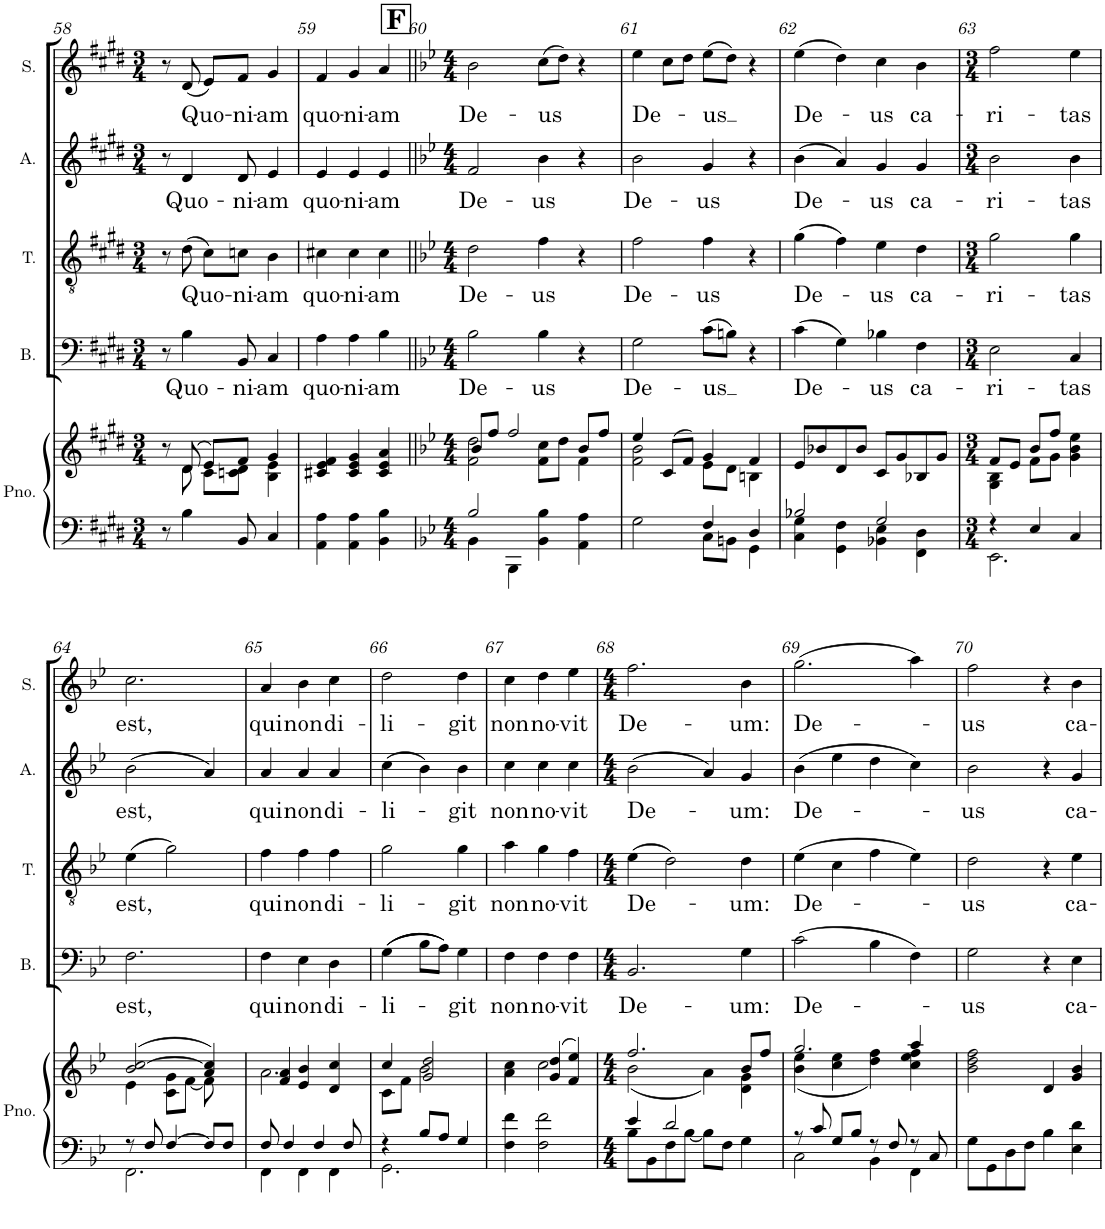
**kern	**kern	**kern	**text	**kern	**text	**kern	**text	**kern	**text
*part5	*part5	*part4	*part4	*part3	*part3	*part2	*part2	*part1	*part1
*staff6	*staff5	*staff4	*staff4	*staff3	*staff3	*staff2	*staff2	*staff1	*staff1
*I"Piano	*	*I"Basses	*	*I"Ténors	*	*I"Altos	*	*I"Sopranos	*
*I'Pno.	*	*I'B.	*	*I'T.	*	*I'A.	*	*I'S.	*
!!LO:PB:g=z
*clefF4	*clefG2	*clefF4	*	*clefGv2	*	*clefG2	*	*clefG2	*
*	*	*	*	*Trd7c12	*	*	*	*	*
*k[f#c#g#d#]	*k[f#c#g#d#]	*k[f#c#g#d#]	*	*k[f#c#g#d#]	*	*k[f#c#g#d#]	*	*k[f#c#g#d#]	*
*E:	*E:	*E:	*	*E:	*	*E:	*	*E:	*
*M3/4	*M3/4	*M3/4	*	*M3/4	*	*M3/4	*	*M3/4	*
=58	=58	=58	=58	=58	=58	=58	=58	=58	=58
*	*^	*	*	*	*	*	*	*	*
8r	8r	8ryy	8r	.	8r	.	8r	.	8r	.
!	!	!	!	!LO:LY:b	!	!LO:LY:b	!	!LO:LY:b	!	!LO:LY:b
4B\	(8d#/	8d#\	4B\	Quo-	(8d#\	Quo-	4d#/	Quo-	(8d#/	Quo-
.	8e/L)	8c#\L	.	.	8c#\L)	.	.	.	8e/L)	.
!	!	!	!	!LO:LY:b	!	!LO:LY:b	!	!LO:LY:b	!	!LO:LY:b
8BB/	8f#/J	8cn\ 8d#\J	8BB/	-ni-	8cn\J	-ni-	8d#/	-ni-	8f#/J	-ni-
!	!	!	!	!LO:LY:b	!	!LO:LY:b	!	!LO:LY:b	!	!LO:LY:b
4C#/	4g#/	4B\ 4e\	4C#/	-am	4B\	-am	4e/	-am	4g#/	-am
=59	=59	=59	=59	=59	=59	=59	=59	=59	=59	=59
!	!	!	!	!LO:LY:b	!	!LO:LY:b	!	!LO:LY:b	!	!LO:LY:b
*	*v	*v	*	*	*	*	*	*	*	*
4AA\ 4A\	4c#X/ 4e/ 4f#/	4A\	quo-	4c#X\	quo-	4e/	quo-	4f#/	quo-
!	!	!	!LO:LY:b	!	!LO:LY:b	!	!LO:LY:b	!	!LO:LY:b
4AA\ 4A\	4c#/ 4e/ 4g#/	4A\	-ni-	4c#\	-ni-	4e/	-ni-	4g#/	-ni-
!	!	!	!LO:LY:b	!	!LO:LY:b	!	!LO:LY:b	!	!LO:LY:b
4BB\ 4B\	4c#/ 4e/ 4a/	4B\	-am	4c#\	-am	4e/	-am	4a/	-am
!!LO:REH:place=s1:a:B:cj:fs=17.1407:t=F
=60||	=60||	=60||	=60||	=60||	=60||	=60||	=60||	=60||	=60||
*k[b-e-]	*k[b-e-]	*k[b-e-]	*	*k[b-e-]	*	*k[b-e-]	*	*k[b-e-]	*
*B-:	*B-:	*B-:	*	*B-:	*	*B-:	*	*B-:	*
*M4/4	*M4/4	*M4/4	*	*M4/4	*	*M4/4	*	*M4/4	*
*^	*^	*	*	*	*	*	*	*	*
!	!	!	!	!	!LO:LY:b	!	!LO:LY:b	!	!LO:LY:b	!	!LO:LY:b
2B-/	4BB-\	8b-/L	2f\ 2dd\	2B-\	De-	2d\	De-	2f/	De-	2b-\	De-
.	.	8ff/J	.	.	.	.	.	.	.	.	.
.	4BBB-\	2ff/	.	.	.	.	.	.	.	.	.
!	!	!	!	!	!LO:LY:b	!	!LO:LY:b	!	!LO:LY:b	!	!LO:LY:b
4BB-\ 4B-\	2ryy	.	8f\ 8cc\L	4B-\	-us	4f\	-us	4b-\	-us	(8cc\L	-us
.	.	.	8dd\J	.	.	.	.	.	.	8dd\J)	.
4AA\ 4A\	.	8b-/L	4f\	4r	.	4r	.	4r	.	4r	.
.	.	8ff/J	.	.	.	.	.	.	.	.	.
=61	=61	=61	=61	=61	=61	=61	=61	=61	=61	=61	=61
!	!	!	!	!	!LO:LY:b	!	!LO:LY:b	!	!LO:LY:b	!	!LO:LY:b
2G\	2ryy	4ee-/	2f\ 2b-\	2G\	De-	2f\	De-	2b-\	De-	4ee-\	De-
.	.	(8c/L	.	.	.	.	.	.	.	8cc\L	.
.	.	8f/J)	.	.	.	.	.	.	.	8dd\J	.
!	!	!	!	!	!LO:LY:b	!	!LO:LY:b	!	!LO:LY:b	!	!LO:LY:b
4F/	8C\L	4g/	8e-\L	(8c\L	-us	4f\	-us	4g/	-us	(8ee-\L	-us
.	8BBn\J	.	8d\J	8Bn\J)	.	.	.	.	.	8dd\J)	.
4D/	4GG\	4f/	4Bn\	4r	.	4r	.	4r	.	4r	.
=62	=62	=62	=62	=62	=62	=62	=62	=62	=62	=62	=62
!	!	!	!	!	!LO:LY:b	!	!LO:LY:b	!	!LO:LY:b	!	!LO:LY:b
2B-X/	4C\ 4G\	8e-/L	1ryy	(4c\	De-	(4g\	De-	(4b-\	De-	(4ee-\	De-
.	.	8b-X/	.	.	.	.	.	.	.	.	.
.	4GG\ 4F\	8d/	.	4G\)	.	4f\)	.	4a/)	.	4dd\)	.
.	.	8b-/J	.	.	.	.	.	.	.	.	.
!	!	!	!	!	!LO:LY:b	!	!LO:LY:b	!	!LO:LY:b	!	!LO:LY:b
2G/	4BB-X\ 4E-\	8c/L	.	4B-X\	-us	4e-\	-us	4g/	-us	4cc\	-us
.	.	8g/	.	.	.	.	.	.	.	.	.
!	!	!	!	!	!LO:LY:b	!	!LO:LY:b	!	!LO:LY:b	!	!LO:LY:b
.	4FF\ 4D\	8B-X/	.	4F\	ca-	4d\	ca-	4g/	ca-	4b-\	ca-
.	.	8g/J	.	.	.	.	.	.	.	.	.
=63	=63	=63	=63	=63	=63	=63	=63	=63	=63	=63	=63
*M3/4	*	*M3/4	*	*M3/4	*	*M3/4	*	*M3/4	*	*M3/4	*
!	!	!	!	!	!LO:LY:b	!	!LO:LY:b	!	!LO:LY:b	!	!LO:LY:b
4r	2.EE-\	8f/L	4G\ 4B-\	2E-\	-ri-	2g\	-ri-	2b-\	-ri-	2ff\	-ri-
.	.	8e-/J	.	.	.	.	.	.	.	.	.
4E-/	.	8b-/L	8f\L	.	.	.	.	.	.	.	.
.	.	8ff/J	8g\J	.	.	.	.	.	.	.	.
!	!	!	!	!	!LO:LY:b	!	!LO:LY:b	!	!LO:LY:b	!	!LO:LY:b
4C/	.	4g\ 4b-\ 4ee-\	4ryy	4C/	-tas	4g\	-tas	4b-\	-tas	4ee-\	-tas
!!LO:LB:g=z
=64	=64	=64	=64	=64	=64	=64	=64	=64	=64	=64	=64
!	!	!	!	!	!LO:LY:b	!	!LO:LY:b	!	!LO:LY:b	!	!LO:LY:b
8r	2.FF\	(2b-/ [2cc/	4e-\	2.F\	est,	(4e-\	est,	(2b-\	est,	2.cc\	est,
8F/	.	.	.	.	.	.	.	.	.	.	.
[4F/	.	.	8c\ 8g\L	.	.	2g\)	.	.	.	.	.
.	.	.	[8f\J	.	.	.	.	.	.	.	.
8F/L]	.	4a/ 4cc/])	8f\]	.	.	.	.	4a/)	.	.	.
8F/J	.	.	8ryy	.	.	.	.	.	.	.	.
=65	=65	=65	=65	=65	=65	=65	=65	=65	=65	=65	=65
!	!	!	!	!	!LO:LY:b	!	!LO:LY:b	!	!LO:LY:b	!	!LO:LY:b
8F/	4FF\	4f/ 4a/	2.a\	4F\	qui	4f\	qui	4a/	qui	4a/	qui
4F/	.	.	.	.	.	.	.	.	.	.	.
!	!	!	!	!	!LO:LY:b	!	!LO:LY:b	!	!LO:LY:b	!	!LO:LY:b
.	4FF\	4e-/ 4b-/	.	4E-\	non	4f\	non	4a/	non	4b-\	non
4F/	.	.	.	.	.	.	.	.	.	.	.
!	!	!	!	!	!LO:LY:b	!	!LO:LY:b	!	!LO:LY:b	!	!LO:LY:b
.	4FF\	4d/ 4cc/	.	4D\	di-	4f\	di-	4a/	di-	4cc\	di-
8F/	.	.	.	.	.	.	.	.	.	.	.
=66	=66	=66	=66	=66	=66	=66	=66	=66	=66	=66	=66
!	!	!	!	!	!LO:LY:b	!	!LO:LY:b	!	!LO:LY:b	!	!LO:LY:b
4r	2.GG\	4cc/	8c\L	((4G\	-li-	2g\	-li-	(4cc\	-li-	2dd\	-li-
.	.	.	8f\J	.	.	.	.	.	.	.	.
8B-/L	.	2g/ 2dd/	2b-\	8B-\L	.	.	.	4b-\)	.	.	.
8A/J	.	.	.	8A\J))	.	.	.	.	.	.	.
!	!	!	!	!	!LO:LY:b	!	!LO:LY:b	!	!LO:LY:b	!	!LO:LY:b
4G/	.	.	.	4G\	-git	4g\	-git	4b-\	-git	4dd\	-git
*v	*v	*	*	*	*	*	*	*	*	*	*
=67	=67	=67	=67	=67	=67	=67	=67	=67	=67	=67
!	!	!	!	!LO:LY:b	!	!LO:LY:b	!	!LO:LY:b	!	!LO:LY:b
4F\ 4f\	4cc\	4a\	4F\	non	4a\	non	4cc\	non	4cc\	non
!	!	!	!	!LO:LY:b	!	!LO:LY:b	!	!LO:LY:b	!	!LO:LY:b
2F\ 2f\	(4g/ 4dd/	2cc\	4F\	no-	4g\	no-	4cc\	no-	4dd\	no-
!	!	!	!	!LO:LY:b	!	!LO:LY:b	!	!LO:LY:b	!	!LO:LY:b
.	4f/ 4ee-/)	.	4F\	-vit	4f\	-vit	4cc\	-vit	4ee-\	-vit
=68	=68	=68	=68	=68	=68	=68	=68	=68	=68	=68
*M4/4	*M4/4	*	*M4/4	*	*M4/4	*	*M4/4	*	*M4/4	*
*^	*	*	*	*	*	*	*	*	*	*
!	!	!	!	!	!LO:LY:b	!	!LO:LY:b	!	!LO:LY:b	!	!LO:LY:b
4e-/	8B-\L	2.ff/	(2b-\	2.BB-/	De-	(4e-\	De-	(2b-\	De-	2.ff\	De-
.	8BB-\	.	.	.	.	.	.	.	.	.	.
2d/	8F\	.	.	.	.	2d\)	.	.	.	.	.
.	[8B-\J	.	.	.	.	.	.	.	.	.	.
.	8B-\L]	.	4a\)	.	.	.	.	4a/)	.	.	.
.	8F\J	.	.	.	.	.	.	.	.	.	.
!	!	!	!	!	!LO:LY:b	!	!LO:LY:b	!	!LO:LY:b	!	!LO:LY:b
4G\	4ryy	8b-/L	4d\ 4g\	4G\	-um:	4d\	-um:	4g/	-um:	4b-\	-um:
.	.	8ff/J	.	.	.	.	.	.	.	.	.
=69	=69	=69	=69	=69	=69	=69	=69	=69	=69	=69	=69
!	!	!	!	!	!LO:LY:b	!	!LO:LY:b	!	!LO:LY:b	!	!LO:LY:b
8r	2C\	2.gg/	(4b-\ 4ee-\	(2c\	De-	(4e-\	De-	(4b-\	De-	(2.gg\	De-
8c/	.	.	.	.	.	.	.	.	.	.	.
8G/L	.	.	4cc\ 4ee-\	.	.	4c\	.	4ee-\	.	.	.
8B-/J	.	.	.	.	.	.	.	.	.	.	.
8r	4BB-\	.	4dd\ 4ff\)	4B-\	.	4f\	.	4dd\	.	.	.
8F/	.	.	.	.	.	.	.	.	.	.	.
8r	4FF\	4aa/	4cc\ 4ee-\ 4ff\	4F\)	.	4e-\)	.	4cc\)	.	4aa\)	.
8C/	.	.	.	.	.	.	.	.	.	.	.
*v	*v	*	*	*	*	*	*	*	*	*	*
*	*v	*v	*	*	*	*	*	*	*	*
=70	=70	=70	=70	=70	=70	=70	=70	=70	=70
!	!	!	!LO:LY:b	!	!LO:LY:b	!	!LO:LY:b	!	!LO:LY:b
8G\L	2b-\ 2dd\ 2ff\	2G\	-us	2d\	-us	2b-\	-us	2ff\	-us
8GG\	.	.	.	.	.	.	.	.	.
8D\	.	.	.	.	.	.	.	.	.
8F\J	.	.	.	.	.	.	.	.	.
4B-\	4d/	4r	.	4r	.	4r	.	4r	.
!	!	!	!LO:LY:b	!	!LO:LY:b	!	!LO:LY:b	!	!LO:LY:b
4E-\ 4d\	4g/ 4b-/	4E-\	ca-	4e-\	ca-	4g/	ca-	4b-\	ca-
=	=	=	=	=	=	=	=	=	=
*-	*-	*-	*-	*-	*-	*-	*-	*-	*-
